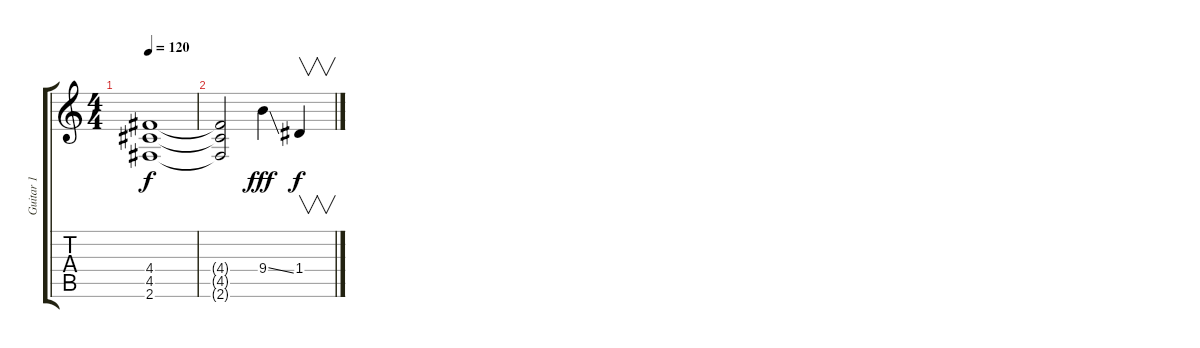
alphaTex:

\track ("Guitar 1" "Guitar 1") {instrument distortionguitar}
\staff {score tabs}
\tuning (E4 B3 G3 D3 A2 E2) {hide}
\ts (4 4)
\tempo 120
\clef g2
\ks c
(4.4{t} 4.5{t} 2.6{t}).1{dy f} |
(4.4{t} 4.5{t} 2.6{t}).2 9.4{ss}.4{dy fff balance 0} 1.4.4{v dy f balance 16}
